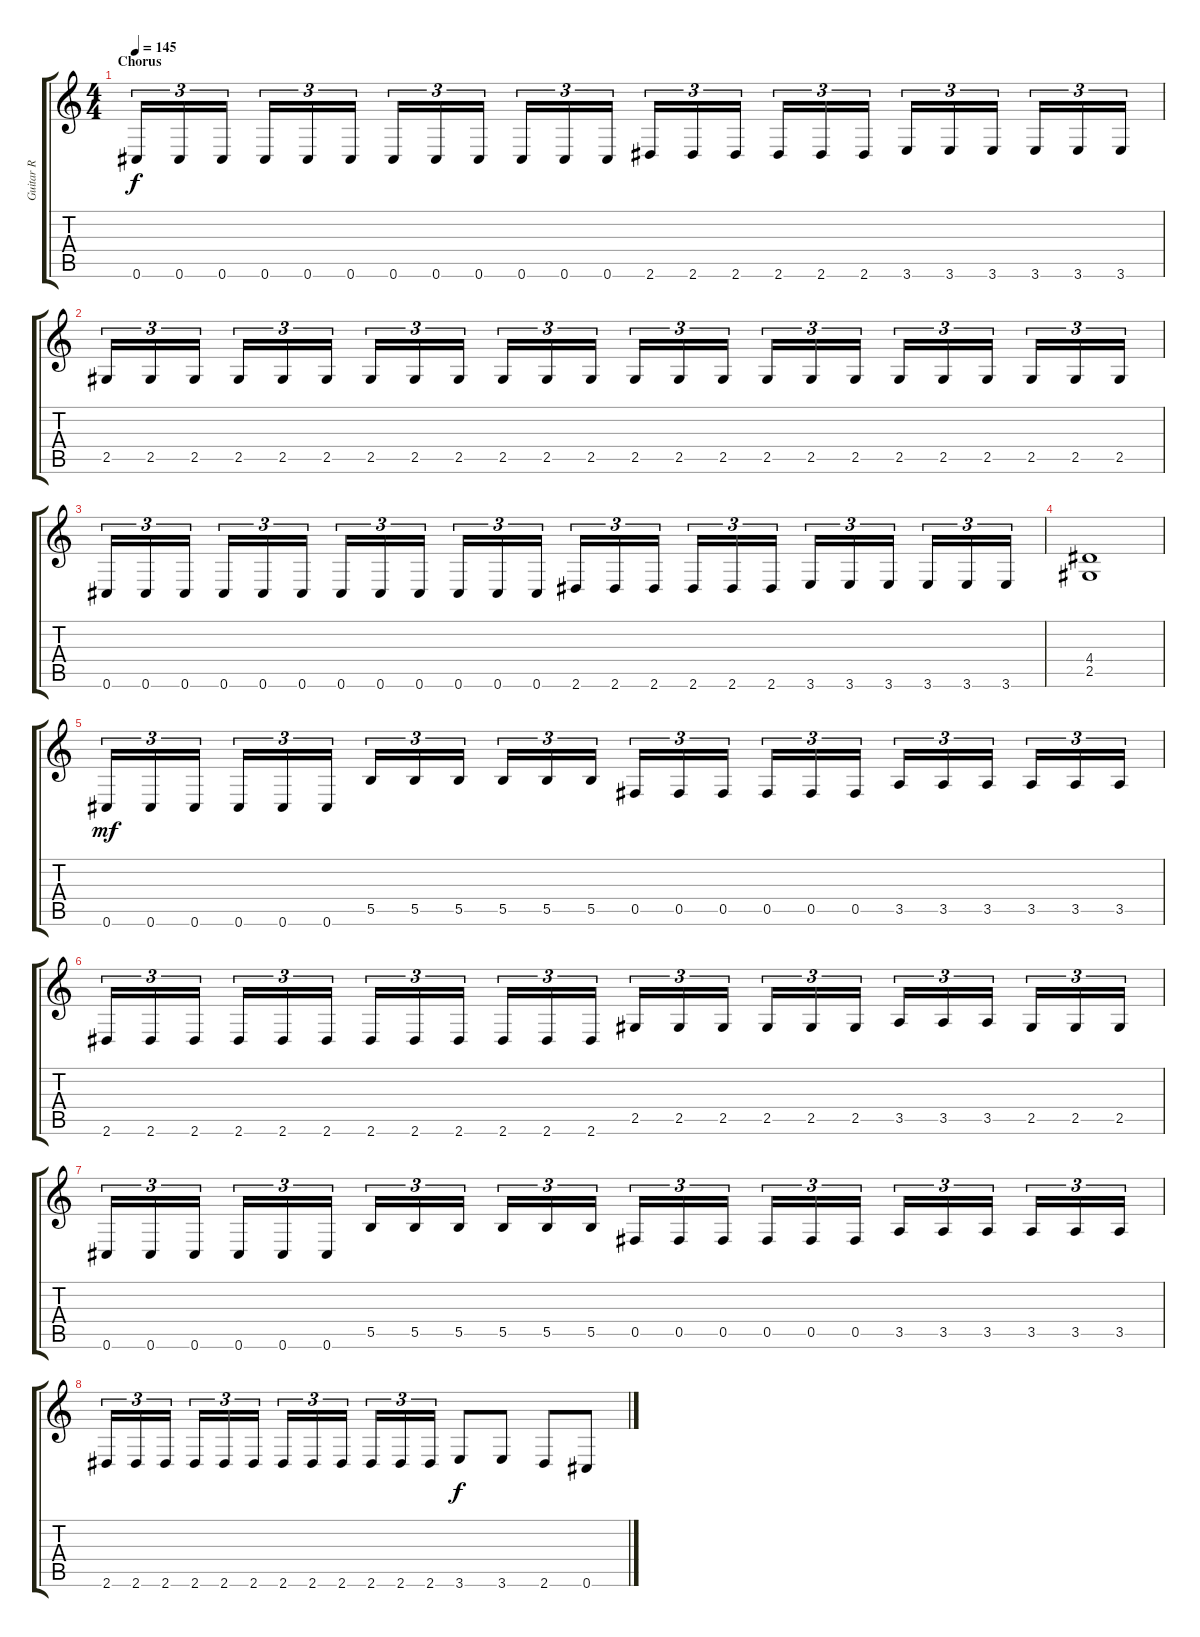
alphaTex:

\track ("Guitar R" "Guitar R") {instrument distortionguitar}
\staff {score tabs}
\tuning (Db4 Ab3 E3 B2 Gb2 Db2) {hide}
\ts (4 4)
\section ("" "Chorus")
\tempo 145
\clef g2
\ks c
0.6.16{tu (3 2) dy f} 0.6.16{tu (3 2)} 0.6.16{tu (3 2)} 0.6.16{tu (3 2)} 0.6.16{tu (3 2)} 0.6.16{tu (3 2)} 0.6.16{tu (3 2)} 0.6.16{tu (3 2)} 0.6.16{tu (3 2)} 0.6.16{tu (3 2)} 0.6.16{tu (3 2)} 0.6.16{tu (3 2)} 2.6.16{tu (3 2)} 2.6.16{tu (3 2)} 2.6.16{tu (3 2)} 2.6.16{tu (3 2)} 2.6.16{tu (3 2)} 2.6.16{tu (3 2)} 3.6.16{tu (3 2)} 3.6.16{tu (3 2)} 3.6.16{tu (3 2)} 3.6.16{tu (3 2)} 3.6.16{tu (3 2)} 3.6.16{tu (3 2)} |
2.5.16{tu (3 2)} 2.5.16{tu (3 2)} 2.5.16{tu (3 2)} 2.5.16{tu (3 2)} 2.5.16{tu (3 2)} 2.5.16{tu (3 2)} 2.5.16{tu (3 2)} 2.5.16{tu (3 2)} 2.5.16{tu (3 2)} 2.5.16{tu (3 2)} 2.5.16{tu (3 2)} 2.5.16{tu (3 2)} 2.5.16{tu (3 2)} 2.5.16{tu (3 2)} 2.5.16{tu (3 2)} 2.5.16{tu (3 2)} 2.5.16{tu (3 2)} 2.5.16{tu (3 2)} 2.5.16{tu (3 2)} 2.5.16{tu (3 2)} 2.5.16{tu (3 2)} 2.5.16{tu (3 2)} 2.5.16{tu (3 2)} 2.5.16{tu (3 2)} |
0.6.16{tu (3 2)} 0.6.16{tu (3 2)} 0.6.16{tu (3 2)} 0.6.16{tu (3 2)} 0.6.16{tu (3 2)} 0.6.16{tu (3 2)} 0.6.16{tu (3 2)} 0.6.16{tu (3 2)} 0.6.16{tu (3 2)} 0.6.16{tu (3 2)} 0.6.16{tu (3 2)} 0.6.16{tu (3 2)} 2.6.16{tu (3 2)} 2.6.16{tu (3 2)} 2.6.16{tu (3 2)} 2.6.16{tu (3 2)} 2.6.16{tu (3 2)} 2.6.16{tu (3 2)} 3.6.16{tu (3 2)} 3.6.16{tu (3 2)} 3.6.16{tu (3 2)} 3.6.16{tu (3 2)} 3.6.16{tu (3 2)} 3.6.16{tu (3 2)} |
(4.4 2.5).1 |
0.6.16{tu (3 2) dy mf} 0.6.16{tu (3 2)} 0.6.16{tu (3 2)} 0.6.16{tu (3 2)} 0.6.16{tu (3 2)} 0.6.16{tu (3 2)} 5.5.16{tu (3 2)} 5.5.16{tu (3 2)} 5.5.16{tu (3 2)} 5.5.16{tu (3 2)} 5.5.16{tu (3 2)} 5.5.16{tu (3 2)} 0.5.16{tu (3 2)} 0.5.16{tu (3 2)} 0.5.16{tu (3 2)} 0.5.16{tu (3 2)} 0.5.16{tu (3 2)} 0.5.16{tu (3 2)} 3.5.16{tu (3 2)} 3.5.16{tu (3 2)} 3.5.16{tu (3 2)} 3.5.16{tu (3 2)} 3.5.16{tu (3 2)} 3.5.16{tu (3 2)} |
2.6.16{tu (3 2)} 2.6.16{tu (3 2)} 2.6.16{tu (3 2)} 2.6.16{tu (3 2)} 2.6.16{tu (3 2)} 2.6.16{tu (3 2)} 2.6.16{tu (3 2)} 2.6.16{tu (3 2)} 2.6.16{tu (3 2)} 2.6.16{tu (3 2)} 2.6.16{tu (3 2)} 2.6.16{tu (3 2)} 2.5.16{tu (3 2)} 2.5.16{tu (3 2)} 2.5.16{tu (3 2)} 2.5.16{tu (3 2)} 2.5.16{tu (3 2)} 2.5.16{tu (3 2)} 3.5.16{tu (3 2)} 3.5.16{tu (3 2)} 3.5.16{tu (3 2)} 2.5.16{tu (3 2)} 2.5.16{tu (3 2)} 2.5.16{tu (3 2)} |
0.6.16{tu (3 2)} 0.6.16{tu (3 2)} 0.6.16{tu (3 2)} 0.6.16{tu (3 2)} 0.6.16{tu (3 2)} 0.6.16{tu (3 2)} 5.5.16{tu (3 2)} 5.5.16{tu (3 2)} 5.5.16{tu (3 2)} 5.5.16{tu (3 2)} 5.5.16{tu (3 2)} 5.5.16{tu (3 2)} 0.5.16{tu (3 2)} 0.5.16{tu (3 2)} 0.5.16{tu (3 2)} 0.5.16{tu (3 2)} 0.5.16{tu (3 2)} 0.5.16{tu (3 2)} 3.5.16{tu (3 2)} 3.5.16{tu (3 2)} 3.5.16{tu (3 2)} 3.5.16{tu (3 2)} 3.5.16{tu (3 2)} 3.5.16{tu (3 2)} |
2.6.16{tu (3 2)} 2.6.16{tu (3 2)} 2.6.16{tu (3 2)} 2.6.16{tu (3 2)} 2.6.16{tu (3 2)} 2.6.16{tu (3 2)} 2.6.16{tu (3 2)} 2.6.16{tu (3 2)} 2.6.16{tu (3 2)} 2.6.16{tu (3 2)} 2.6.16{tu (3 2)} 2.6.16{tu (3 2)} 3.6.8{dy f} 3.6.8 2.6.8 0.6.8
